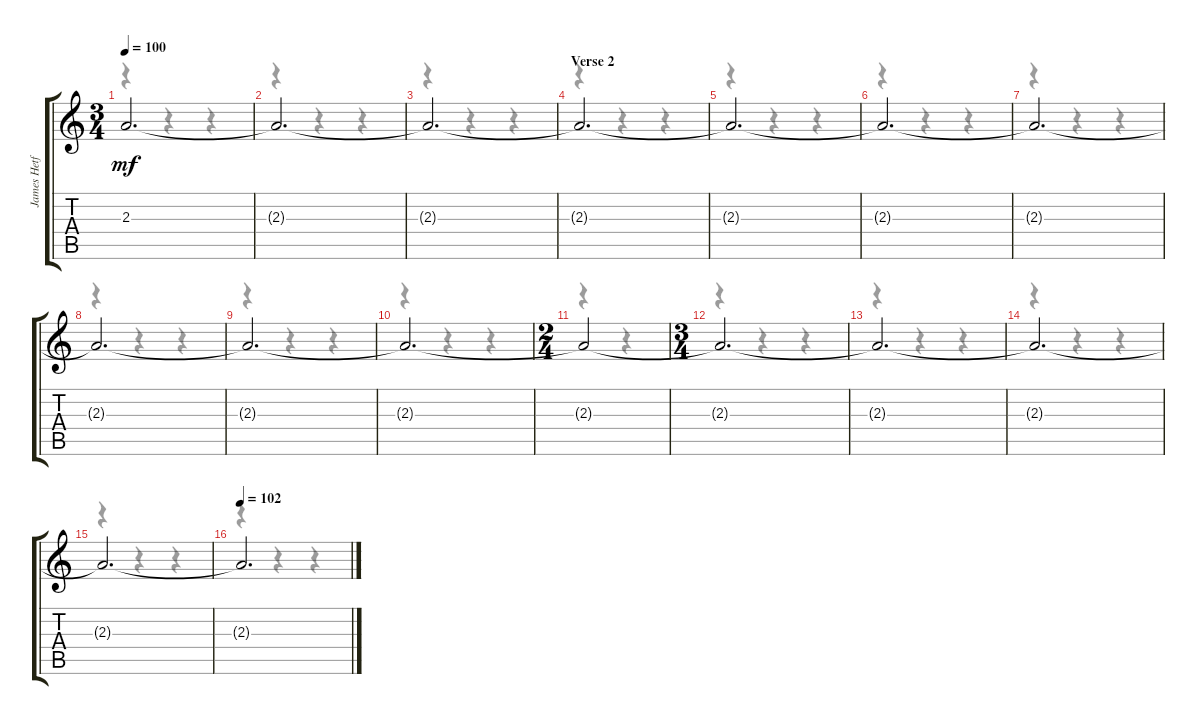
\track ("James Hetfield (Rhythm Distortion)" "James Hetf") {instrument distortionguitar}
\staff {score tabs}
\tuning (E4 B3 G3 D3 A2 E2) {hide}
\voice
\ts (3 4)
\tempo 100
\clef g2
\ks c
2.3{t}.2{d dy mf} |
2.3{t}.2{d} |
2.3{t}.2{d} |
\section ("" "Verse 2")
2.3{t}.2{d} |
2.3{t}.2{d} |
2.3{t}.2{d} |
2.3{t}.2{d} |
2.3{t}.2{d} |
2.3{t}.2{d} |
2.3{t}.2{d} |
\ts (2 4)
2.3{t}.2 |
\ts (3 4)
2.3{t}.2{d} |
2.3{t}.2{d} |
2.3{t}.2{d} |
2.3{t}.2{d} |
\tempo 102
2.3{t}.2{d}
\voice
\clef g2
\ottava regular
\simile none
\ks c
r.4{dy f} r.4 r.4 |
r.4 r.4 r.4 |
r.4 r.4 r.4 |
r.4 r.4 r.4 |
r.4 r.4 r.4 |
r.4 r.4 r.4 |
r.4 r.4 r.4 |
r.4 r.4 r.4 |
r.4 r.4 r.4 |
r.4 r.4 r.4 |
r.4 r.4 |
r.4 r.4 r.4 |
r.4 r.4 r.4 |
r.4 r.4 r.4 |
r.4 r.4 r.4 |
r.4 r.4 r.4
